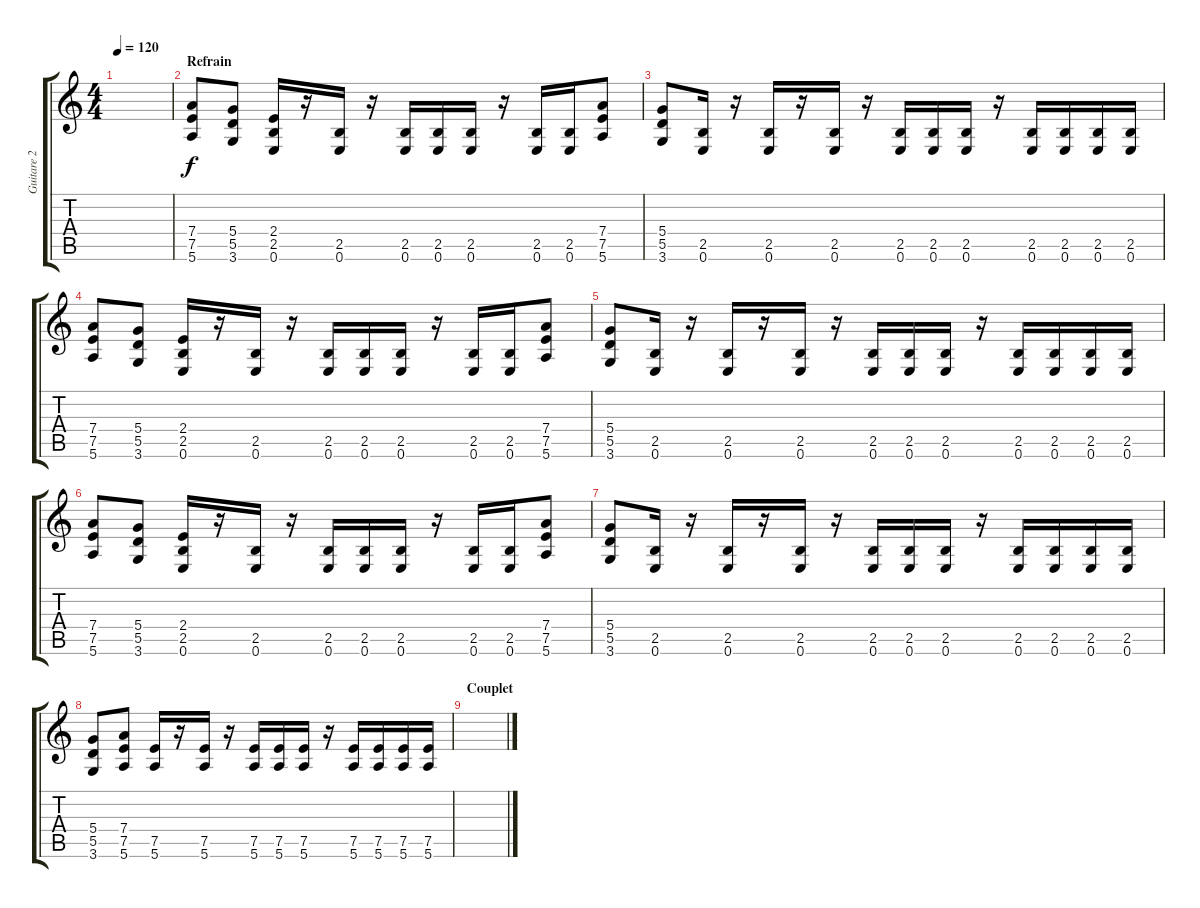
\track ("Guitare 2" "Guitare 2") {instrument distortionguitar}
\staff {score tabs}
\tuning (E4 B3 G3 D3 A2 E2) {hide}
\ts (4 4)
\tempo 120
\clef g2
\ks c
|
\section ("" "Refrain")
(7.4 7.5 5.6).8 (5.4 5.5 3.6).8 (2.4 2.5 0.6).16 r.16 (2.5 0.6).16 r.16 (2.5 0.6).16 (2.5 0.6).16 (2.5 0.6).16 r.16 (2.5 0.6).16 (2.5 0.6).16 (7.4 7.5 5.6).8 |
(5.4 5.5 3.6).8 (2.5 0.6).16 r.16 (2.5 0.6).16 r.16 (2.5 0.6).16 r.16 (2.5 0.6).16 (2.5 0.6).16 (2.5 0.6).16 r.16 (2.5 0.6).16 (2.5 0.6).16 (2.5 0.6).16 (2.5 0.6).16 |
(7.4 7.5 5.6).8 (5.4 5.5 3.6).8 (2.4 2.5 0.6).16 r.16 (2.5 0.6).16 r.16 (2.5 0.6).16 (2.5 0.6).16 (2.5 0.6).16 r.16 (2.5 0.6).16 (2.5 0.6).16 (7.4 7.5 5.6).8 |
(5.4 5.5 3.6).8 (2.5 0.6).16 r.16 (2.5 0.6).16 r.16 (2.5 0.6).16 r.16 (2.5 0.6).16 (2.5 0.6).16 (2.5 0.6).16 r.16 (2.5 0.6).16 (2.5 0.6).16 (2.5 0.6).16 (2.5 0.6).16 |
(7.4 7.5 5.6).8 (5.4 5.5 3.6).8 (2.4 2.5 0.6).16 r.16 (2.5 0.6).16 r.16 (2.5 0.6).16 (2.5 0.6).16 (2.5 0.6).16 r.16 (2.5 0.6).16 (2.5 0.6).16 (7.4 7.5 5.6).8 |
(5.4 5.5 3.6).8 (2.5 0.6).16 r.16 (2.5 0.6).16 r.16 (2.5 0.6).16 r.16 (2.5 0.6).16 (2.5 0.6).16 (2.5 0.6).16 r.16 (2.5 0.6).16 (2.5 0.6).16 (2.5 0.6).16 (2.5 0.6).16 |
(5.4 5.5 3.6).8 (7.4 7.5 5.6).8 (7.5 5.6).16 r.16 (7.5 5.6).16 r.16 (7.5 5.6).16 (7.5 5.6).16 (7.5 5.6).16 r.16 (7.5 5.6).16 (7.5 5.6).16 (7.5 5.6).16 (7.5 5.6).16 |
\section ("" "Couplet")
